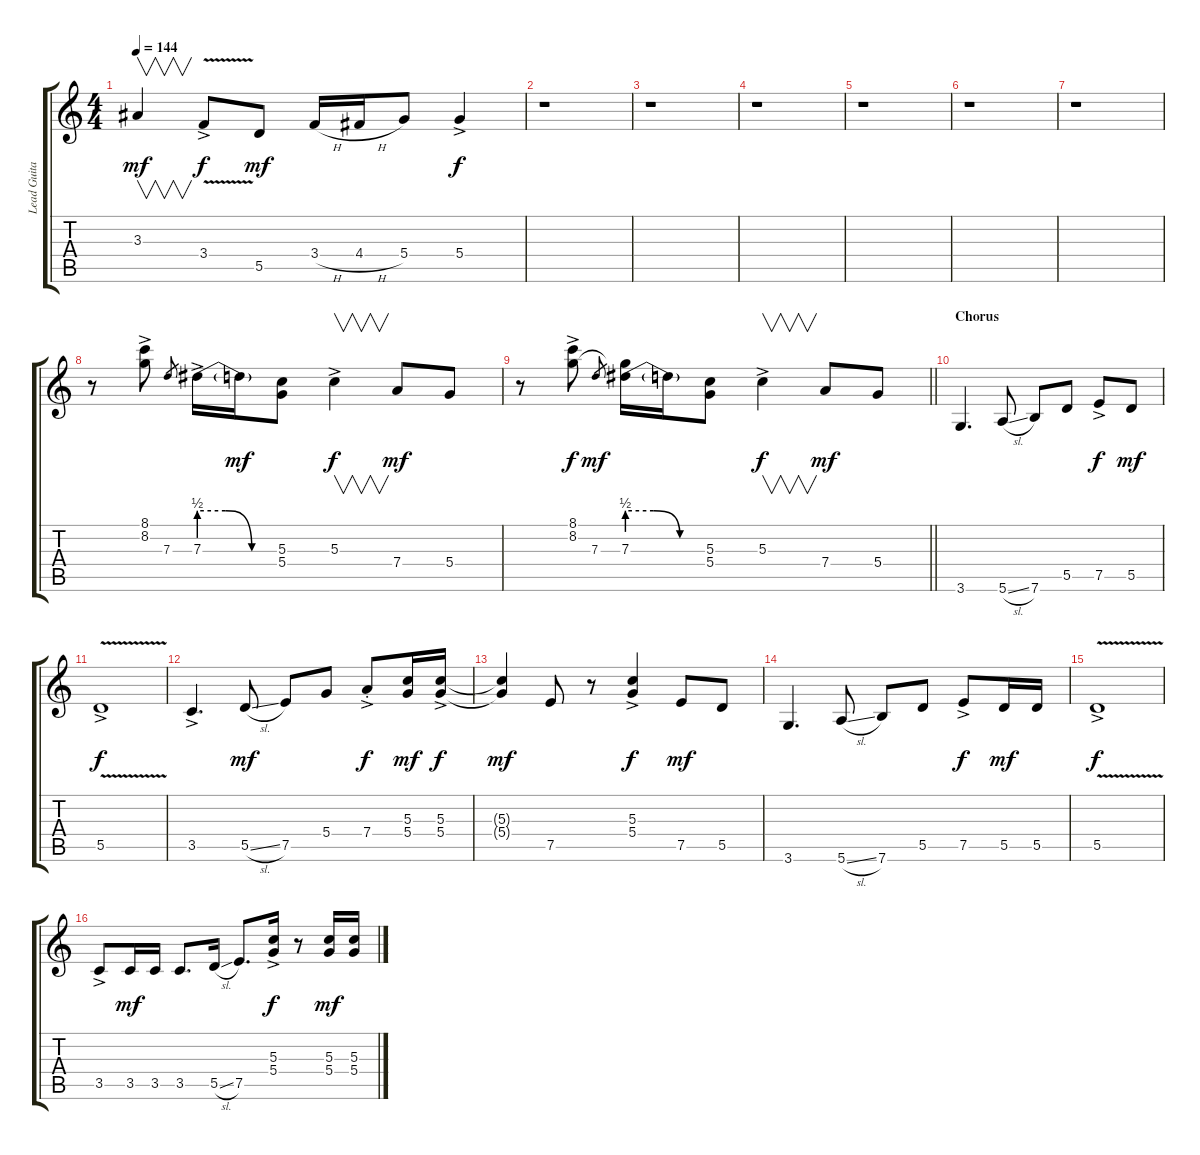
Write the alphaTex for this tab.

\track ("Lead Guitar" "Lead Guita") {instrument electricguitarclean}
\staff {score tabs}
\tuning (E4 B3 G3 D3 A2 E2) {hide}
\ts (4 4)
\tempo 144
\clef g2
\ks c
3.3{t}.4{v dy mf} 3.4{v ac}.8{dy f} 5.5.8{dy mf} 3.4{h}.16 4.4{h}.16 5.4.8 5.4{ac}.4{dy f} |
r.1 |
r.1 |
r.1 |
r.1 |
r.1 |
r.1 |
r.8 (8.1{ac} 8.2{ac}).8 7.3.8{gr} 7.3{be (custom 0 2 20 2 40 0 60 0) ac}.16 7.3{t}.16{dy mf} (5.3 5.4).8 5.3{ac}.4{v dy f} 7.4.8{dy mf} 5.4.8 |
\barLineRight lightlight
r.8 (8.1{ac} 8.2{ac}).8{dy f} 7.3.8{gr dy mf} (8.2{t} 7.3{be (custom 0 2 20 2 40 0 60 0)}).16 7.3{t}.16 (5.3 5.4).8 5.3{ac}.4{v dy f} 7.4.8{dy mf} 5.4.8 |
\section ("" "Chorus")
3.6.4{d} 5.6{sl}.8 7.6.8 5.5.8 7.5{ac}.8{dy f} 5.5.8{dy mf} |
5.5{v ac}.1{dy f} |
3.5{ac}.4{d} 5.5{sl}.8{dy mf} 7.5.8 5.4.8 7.4{ac st}.8{dy f} (5.3 5.4).16{dy mf} (5.3{ac} 5.4{ac}).16{dy f} |
(5.3{t} 5.4{t}).4{dy mf} 7.5.8 r.8 (5.3{ac} 5.4{ac}).4{dy f} 7.5.8{dy mf} 5.5.8 |
3.6.4{d} 5.6{sl}.8 7.6.8 5.5.8 7.5{ac}.8{dy f} 5.5.16{dy mf} 5.5.16 |
5.5{v ac}.1{dy f} |
3.5{ac}.8 3.5.16{dy mf} 3.5.16 3.5.8{d} 5.5{sl}.16 7.5.8{d} (5.3{ac} 5.4{ac}).16{dy f} r.8 (5.3 5.4).16{dy mf} (5.3 5.4).16
